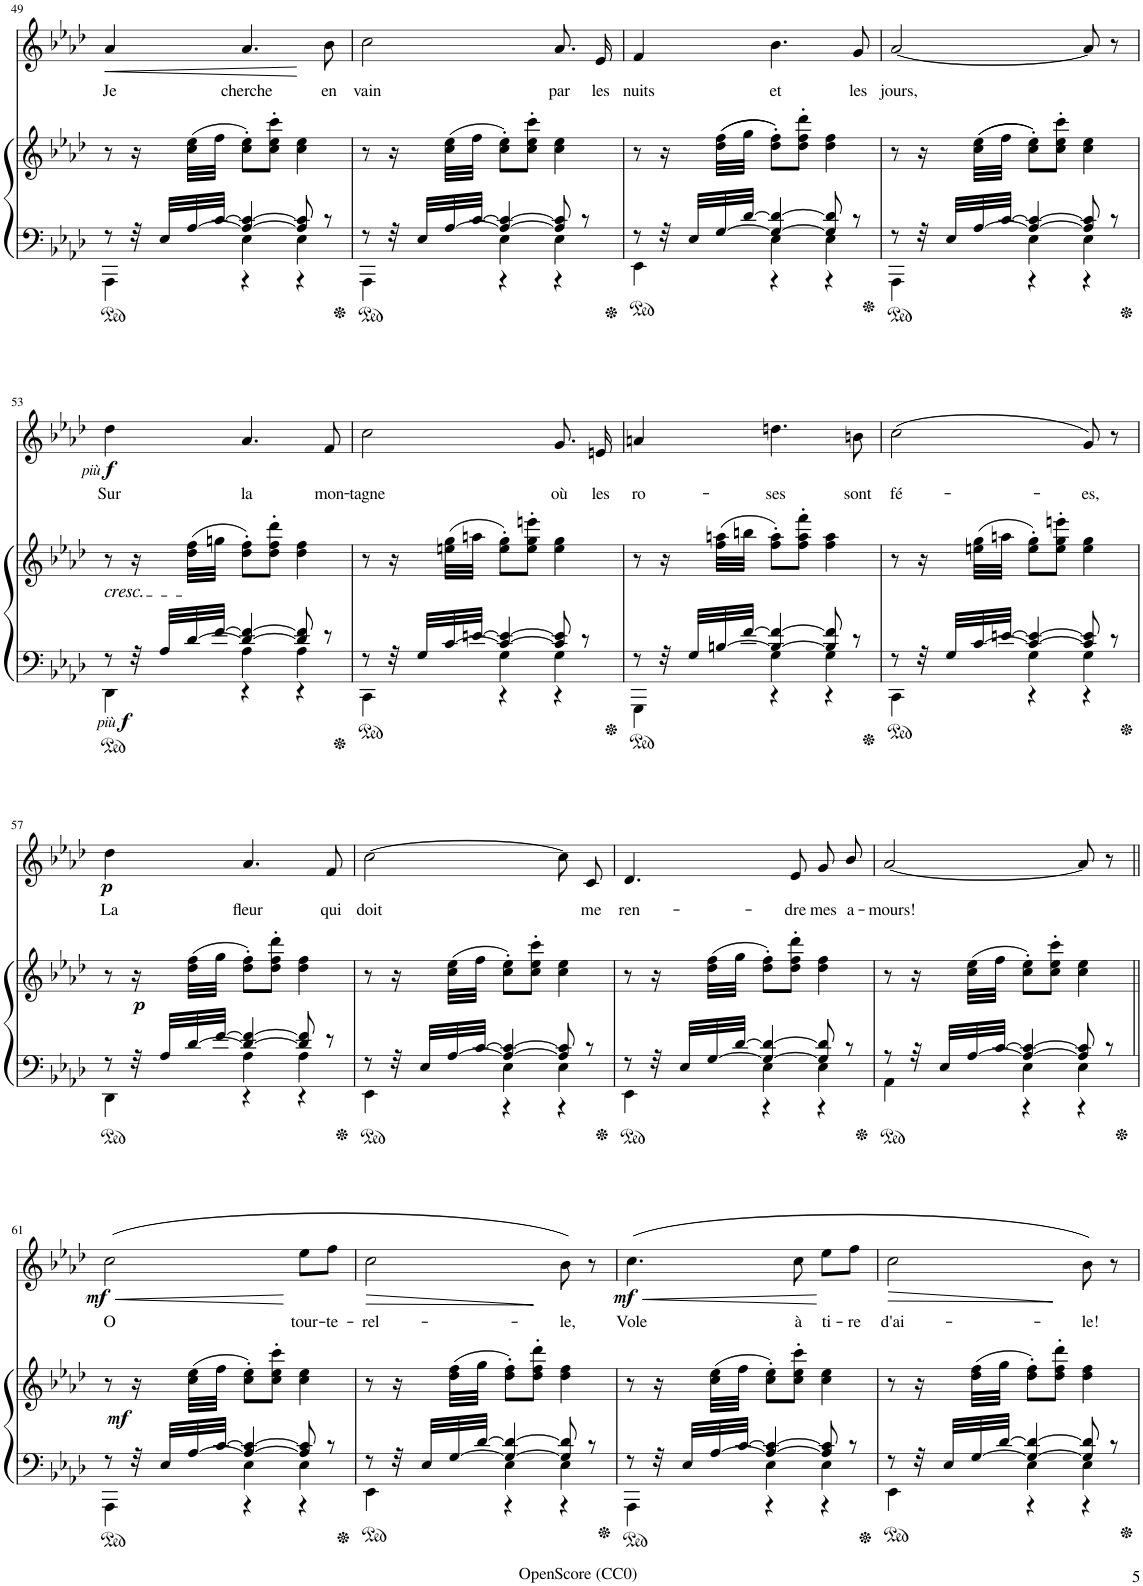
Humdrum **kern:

**kern	**kern	**dynam	**kern	**text	**dynam
*part2	*part2	*part2	*part1	*part1	*part1
*staff3	*staff2	*staff2/3	*staff1	*staff1	*staff1
*I"Piano	*	*	*I"Chant Voice	*	*
*I'Pno	*	*	*	*	*
!!LO:PB:g=z
*clefF4	*clefG2	*	*clefG2	*	*
*k[b-e-a-d-]	*k[b-e-a-d-]	*	*k[b-e-a-d-]	*	*
*M3/4	*M3/4	*	*M3/4	*	*
=49	=49	=49	=49	=49	=49
*^	*	*	*	*	*
*	*^	*	*	*	*	*
!	!	!	!	!	!	!LO:LY:b	!LO:HP:b
8r	4AAA-\	4ryy	8r	.	4a-/	Je	<
32r	.	.	16r	.	.	.	.
32E-/LLL	.	.	.	.	.	.	.
[32A-/	.	.	(32cc\ 32ee-\LLL	.	.	.	.
[32c/JJJ	.	.	32ff\JJJ	.	.	.	.
!	!	!	!	!	!	!LO:LY:b	!
4A-/_ 4c/_	4E-\	4r	8cc\' 8ee-\'L)	.	4.a-/	cherche	.
.	.	.	8cc\' 8ee-\' 8ccc\'J	.	.	.	.
8A-/] 8c/]	4E-\	4r	4cc\ 4ee-\	.	.	.	.
!	!	!	!	!	!	!LO:LY:b	!
8r	.	.	.	.	8b-\	en	.
*v	*v	*v	*	*	*	*	*
.	.	.	.	.	[
=50	=50	=50	=50	=50	=50
*^	*	*	*	*	*
*	*^	*	*	*	*	*
!	!	!	!	!	!	!LO:LY:b	!
8r	4AAA-\	4ryy	8r	.	2cc\	vain	.
32r	.	.	16r	.	.	.	.
32E-/LLL	.	.	.	.	.	.	.
[32A-/	.	.	(32cc\ 32ee-\LLL	.	.	.	.
[32c/JJJ	.	.	32ff\JJJ	.	.	.	.
4A-/_ 4c/_	4E-\	4r	8cc\' 8ee-\'L)	.	.	.	.
.	.	.	8cc\' 8ee-\' 8ccc\'J	.	.	.	.
!	!	!	!	!	!	!LO:LY:b	!
8A-/] 8c/]	4E-\	4r	4cc\ 4ee-\	.	8.a-/	par	.
8r	.	.	.	.	.	.	.
!	!	!	!	!	!	!LO:LY:b	!
.	.	.	.	.	16e-/	les	.
=51	=51	=51	=51	=51	=51	=51	=51
!	!	!	!	!	!	!LO:LY:b	!
8r	4EE-\	4ryy	8r	.	4f/	nuits	.
32r	.	.	16r	.	.	.	.
32E-/LLL	.	.	.	.	.	.	.
[32G/	.	.	((32dd-\ 32ff\LLL	.	.	.	.
[32d-/JJJ	.	.	32gg\JJJ	.	.	.	.
!	!	!	!	!	!	!LO:LY:b	!
4G/_ 4d-/_	4E-\	4r	8dd-\' 8ff\'L))	.	4.b-\	et	.
.	.	.	8dd-\' 8ff\' 8ddd-\'J	.	.	.	.
8G/] 8d-/]	4E-\	4r	4dd-\ 4ff\	.	.	.	.
!	!	!	!	!	!	!LO:LY:b	!
8r	.	.	.	.	8g/	les	.
=52	=52	=52	=52	=52	=52	=52	=52
!	!	!	!	!	!	!LO:LY:b	!
8r	4AAA-\	4ryy	8r	.	[2a-/	jours,	.
32r	.	.	16r	.	.	.	.
32E-/LLL	.	.	.	.	.	.	.
[32A-/	.	.	((32cc\ 32ee-\LLL	.	.	.	.
[32c/JJJ	.	.	32ff\JJJ	.	.	.	.
4A-/_ 4c/_	4E-\	4r	8cc\' 8ee-\'L))	.	.	.	.
.	.	.	8cc\' 8ee-\' 8ccc\'J	.	.	.	.
8A-/] 8c/]	4E-\	4r	4cc\ 4ee-\	.	8a-/]	.	.
8r	.	.	.	.	8r	.	.
!!LO:LB:g=z
=53	=53	=53	=53	=53	=53	=53	=53
!	!	!	!LO:TX:b:i:t=cresc.	!	!	!	!
!	!	!	!	!LO:DY:b=2	!	!LO:LY:b	!
!	!	!	!	!LO:DY:n=1:b=2	!	!	!LO:DY:b
!	!	!	!	!	!	!	!LO:DY:n=1:b
8r	4DD-\	4ryy	8r	other-dynamics f	4dd-\	Sur	other-dynamics f
32r	.	.	16r	.	.	.	.
32A-/LLL	.	.	.	.	.	.	.
[32d-/	.	.	(32dd-\ 32ff\LLL	.	.	.	.
[32f/JJJ	.	.	32ggn\JJJ	.	.	.	.
!	!	!	!	!	!	!LO:LY:b	!
4d-/_ 4f/_	4A-\	4r	8dd-\' 8ff\'L)	.	4.a-/	la	.
.	.	.	8dd-\' 8ff\' 8ddd-\'J	.	.	.	.
8d-/] 8f/]	4A-\	4r	4dd-\ 4ff\	.	.	.	.
!	!	!	!	!	!	!LO:LY:b	!
8r	.	.	.	.	8f/	mon-	.
=54	=54	=54	=54	=54	=54	=54	=54
!	!	!	!	!	!	!LO:LY:b	!
8r	4CC\	4ryy	8r	.	2cc\	-tagne	.
32r	.	.	16r	.	.	.	.
32G/LLL	.	.	.	.	.	.	.
[32c/	.	.	(32een\ 32gg\LLL	.	.	.	.
[32en/JJJ	.	.	32aan\JJJ	.	.	.	.
4c/_ 4e/_	4G\	4r	8ee\' 8gg\'L)	.	.	.	.
.	.	.	8ee\' 8gg\' 8eeen\'J	.	.	.	.
!	!	!	!	!	!	!LO:LY:b	!
8c/] 8e/]	4G\	4r	4ee\ 4gg\	.	8.g/	où	.
8r	.	.	.	.	.	.	.
!	!	!	!	!	!	!LO:LY:b	!
.	.	.	.	.	16en/	les	.
=55	=55	=55	=55	=55	=55	=55	=55
!	!	!	!	!	!	!LO:LY:b	!
8r	4GGG\	4ryy	8r	.	4an/	ro-	.
32r	.	.	16r	.	.	.	.
32G/LLL	.	.	.	.	.	.	.
[32Bn/	.	.	(32ff\ 32aan\LLL	.	.	.	.
[32f/JJJ	.	.	32bbn\JJJ	.	.	.	.
!	!	!	!	!	!	!LO:LY:b	!
4B/_ 4f/_	4G\	4r	8ff\' 8aa\'L)	.	4.ddn\	-ses	.
.	.	.	8ff\' 8aa\' 8fff\'J	.	.	.	.
8B/] 8f/]	4G\	4r	4ff\ 4aa\	.	.	.	.
!	!	!	!	!	!	!LO:LY:b	!
8r	.	.	.	.	8bn\	sont	.
=56	=56	=56	=56	=56	=56	=56	=56
!	!	!	!	!	!	!LO:LY:b	!
8r	4CC\	4ryy	8r	.	(2cc\	fé-	.
32r	.	.	16r	.	.	.	.
32G/LLL	.	.	.	.	.	.	.
[32c/	.	.	(32een\ 32gg\LLL	.	.	.	.
[32en/JJJ	.	.	32aan\JJJ	.	.	.	.
4c/_ 4e/_	4G\	4r	8ee\' 8gg\'L)	.	.	.	.
.	.	.	8ee\' 8gg\' 8eeen\'J	.	.	.	.
!	!	!	!	!	!	!LO:LY:b	!
8c/] 8e/]	4G\	4r	4ee\ 4gg\	.	8g/)	-es,	.
8r	.	.	.	.	8r	.	.
!!LO:LB:g=z
=57	=57	=57	=57	=57	=57	=57	=57
!	!	!	!	!	!	!LO:LY:b	!LO:DY:b
8r	4DD-\	4ryy	8r	.	4dd-\	La	p
!	!	!	!	!LO:DY:b	!	!	!
32r	.	.	16r	p	.	.	.
32A-/LLL	.	.	.	.	.	.	.
[32d-/	.	.	(32dd-\ 32ff\LLL	.	.	.	.
[32f/JJJ	.	.	32gg\JJJ	.	.	.	.
!	!	!	!	!	!	!LO:LY:b	!
4d-/_ 4f/_	4A-\	4r	8dd-\' 8ff\'L)	.	4.a-/	fleur	.
.	.	.	8dd-\' 8ff\' 8ddd-\'J	.	.	.	.
8d-/] 8f/]	4A-\	4r	4dd-\ 4ff\	.	.	.	.
!	!	!	!	!	!	!LO:LY:b	!
8r	.	.	.	.	8f/	qui	.
=58	=58	=58	=58	=58	=58	=58	=58
!	!	!	!	!	!	!LO:LY:b	!
8r	4EE-\	4ryy	8r	.	[2cc\	doit	.
32r	.	.	16r	.	.	.	.
32E-/LLL	.	.	.	.	.	.	.
[32A-/	.	.	(32cc\ 32ee-\LLL	.	.	.	.
[32c/JJJ	.	.	32ff\JJJ	.	.	.	.
4A-/_ 4c/_	4E-\	4r	8cc\' 8ee-\'L)	.	.	.	.
.	.	.	8cc\' 8ee-\' 8ccc\'J	.	.	.	.
8A-/] 8c/]	4E-\	4r	4cc\ 4ee-\	.	8cc\]	.	.
!	!	!	!	!	!	!LO:LY:b	!
8r	.	.	.	.	8c/	me	.
=59	=59	=59	=59	=59	=59	=59	=59
!	!	!	!	!	!	!LO:LY:b	!
8r	4EE-\	4ryy	8r	.	4.d-/	ren-	.
32r	.	.	16r	.	.	.	.
32E-/LLL	.	.	.	.	.	.	.
[32G/	.	.	(32dd-\ 32ff\LLL	.	.	.	.
[32d-/JJJ	.	.	32gg\JJJ	.	.	.	.
4G/_ 4d-/_	4E-\	4r	8dd-\' 8ff\'L)	.	.	.	.
!	!	!	!	!	!	!LO:LY:b	!
.	.	.	8dd-\' 8ff\' 8ddd-\'J	.	8e-/	-dre	.
!	!	!	!	!	!	!LO:LY:b	!
8G/] 8d-/]	4E-\	4r	4dd-\ 4ff\	.	8g/	mes	.
!	!	!	!	!	!	!LO:LY:b	!
8r	.	.	.	.	8b-/	a-	.
=60	=60	=60	=60	=60	=60	=60	=60
!	!	!	!	!	!	!LO:LY:b	!
8r	4AA-\	4ryy	8r	.	[2a-/	-mours!	.
32r	.	.	16r	.	.	.	.
32E-/LLL	.	.	.	.	.	.	.
[32A-/	.	.	(32cc\ 32ee-\LLL	.	.	.	.
[32c/JJJ	.	.	32ff\JJJ	.	.	.	.
4A-/_ 4c/_	4E-\	4r	8cc\' 8ee-\'L)	.	.	.	.
.	.	.	8cc\' 8ee-\' 8ccc\'J	.	.	.	.
8A-/] 8c/]	4E-\	4r	4cc\ 4ee-\	.	8a-/]	.	.
8r	.	.	.	.	8r	.	.
!!LO:LB:g=z
=61||	=61||	=61||	=61||	=61||	=61||	=61||	=61||
!	!	!	!	!	!	!LO:LY:b	!LO:HP:b
!	!	!	!	!	!	!	!LO:DY:n=1:b
8r	4AAA-\	4ryy	8r	.	(2cc\	O	< mf
!	!	!	!	!LO:DY:b	!	!	!
32r	.	.	16r	mf	.	.	.
32E-/LLL	.	.	.	.	.	.	.
[32A-/	.	.	(32cc\ 32ee-\LLL	.	.	.	.
[32c/JJJ	.	.	32ff\JJJ	.	.	.	.
4A-/_ 4c/_	4E-\	4r	8cc\' 8ee-\'L)	.	.	.	.
.	.	.	8cc\' 8ee-\' 8ccc\'J	.	.	.	.
!	!	!	!	!	!	!LO:LY:b	!
8A-/] 8c/]	4E-\	4r	4cc\ 4ee-\	.	8ee-\L	tour-	.
!	!	!	!	!	!	!LO:LY:b	!
8r	.	.	.	.	8ff\J	-te-	.
*v	*v	*v	*	*	*	*	*
.	.	.	.	.	[
=62	=62	=62	=62	=62	=62
*^	*	*	*	*	*
*	*^	*	*	*	*	*
!	!	!	!	!	!	!LO:LY:b	!LO:HP:b
8r	4EE-\	4ryy	8r	.	2cc\	-rel-	>
32r	.	.	16r	.	.	.	.
32E-/LLL	.	.	.	.	.	.	.
[32G/	.	.	(32dd-\ 32ff\LLL	.	.	.	.
[32d-/JJJ	.	.	32gg\JJJ	.	.	.	.
4G/_ 4d-/_	4E-\	4r	8dd-\' 8ff\'L)	.	.	.	.
.	.	.	8dd-\' 8ff\' 8ddd-\'J	.	.	.	.
!	!	!	!	!	!	!LO:LY:b	!
8G/] 8d-/]	4E-\	4r	4dd-\ 4ff\	.	8b-\)	-le,	.
8r	.	.	.	.	8r	.	]
=63	=63	=63	=63	=63	=63	=63	=63
!	!	!	!	!	!	!LO:LY:b	!LO:HP:b
!	!	!	!	!	!	!	!LO:DY:n=1:b
8r	4AAA-\	4ryy	8r	.	(4.cc\	Vole	< mf
32r	.	.	16r	.	.	.	.
32E-/LLL	.	.	.	.	.	.	.
[32A-/	.	.	(32cc\ 32ee-\LLL	.	.	.	.
[32c/JJJ	.	.	32ff\JJJ	.	.	.	.
4A-/_ 4c/_	4E-\	4r	8cc\' 8ee-\'L)	.	.	.	.
!	!	!	!	!	!	!LO:LY:b	!
.	.	.	8cc\' 8ee-\' 8ccc\'J	.	8cc\	à	.
!	!	!	!	!	!	!LO:LY:b	!
8A-/] 8c/]	4E-\	4r	4cc\ 4ee-\	.	8ee-\L	ti-	.
!	!	!	!	!	!	!LO:LY:b	!
8r	.	.	.	.	8ff\J	-re	[
=64	=64	=64	=64	=64	=64	=64	=64
!	!	!	!	!	!	!LO:LY:b	!LO:HP:b
8r	4EE-\	4ryy	8r	.	2cc\	d'ai-	>
32r	.	.	16r	.	.	.	.
32E-/LLL	.	.	.	.	.	.	.
[32G/	.	.	(32dd-\ 32ff\LLL	.	.	.	.
[32d-/JJJ	.	.	32gg\JJJ	.	.	.	.
4G/_ 4d-/_	4E-\	4r	8dd-\' 8ff\'L)	.	.	.	.
.	.	.	8dd-\' 8ff\' 8ddd-\'J	.	.	.	.
!	!	!	!	!	!	!LO:LY:b	!
8G/] 8d-/]	4E-\	4r	4dd-\ 4ff\	.	8b-\)	-le!	.
8r	.	.	.	.	8r	.	]
*v	*v	*v	*	*	*	*	*
=	=	=	=	=	=
*-	*-	*-	*-	*-	*-
